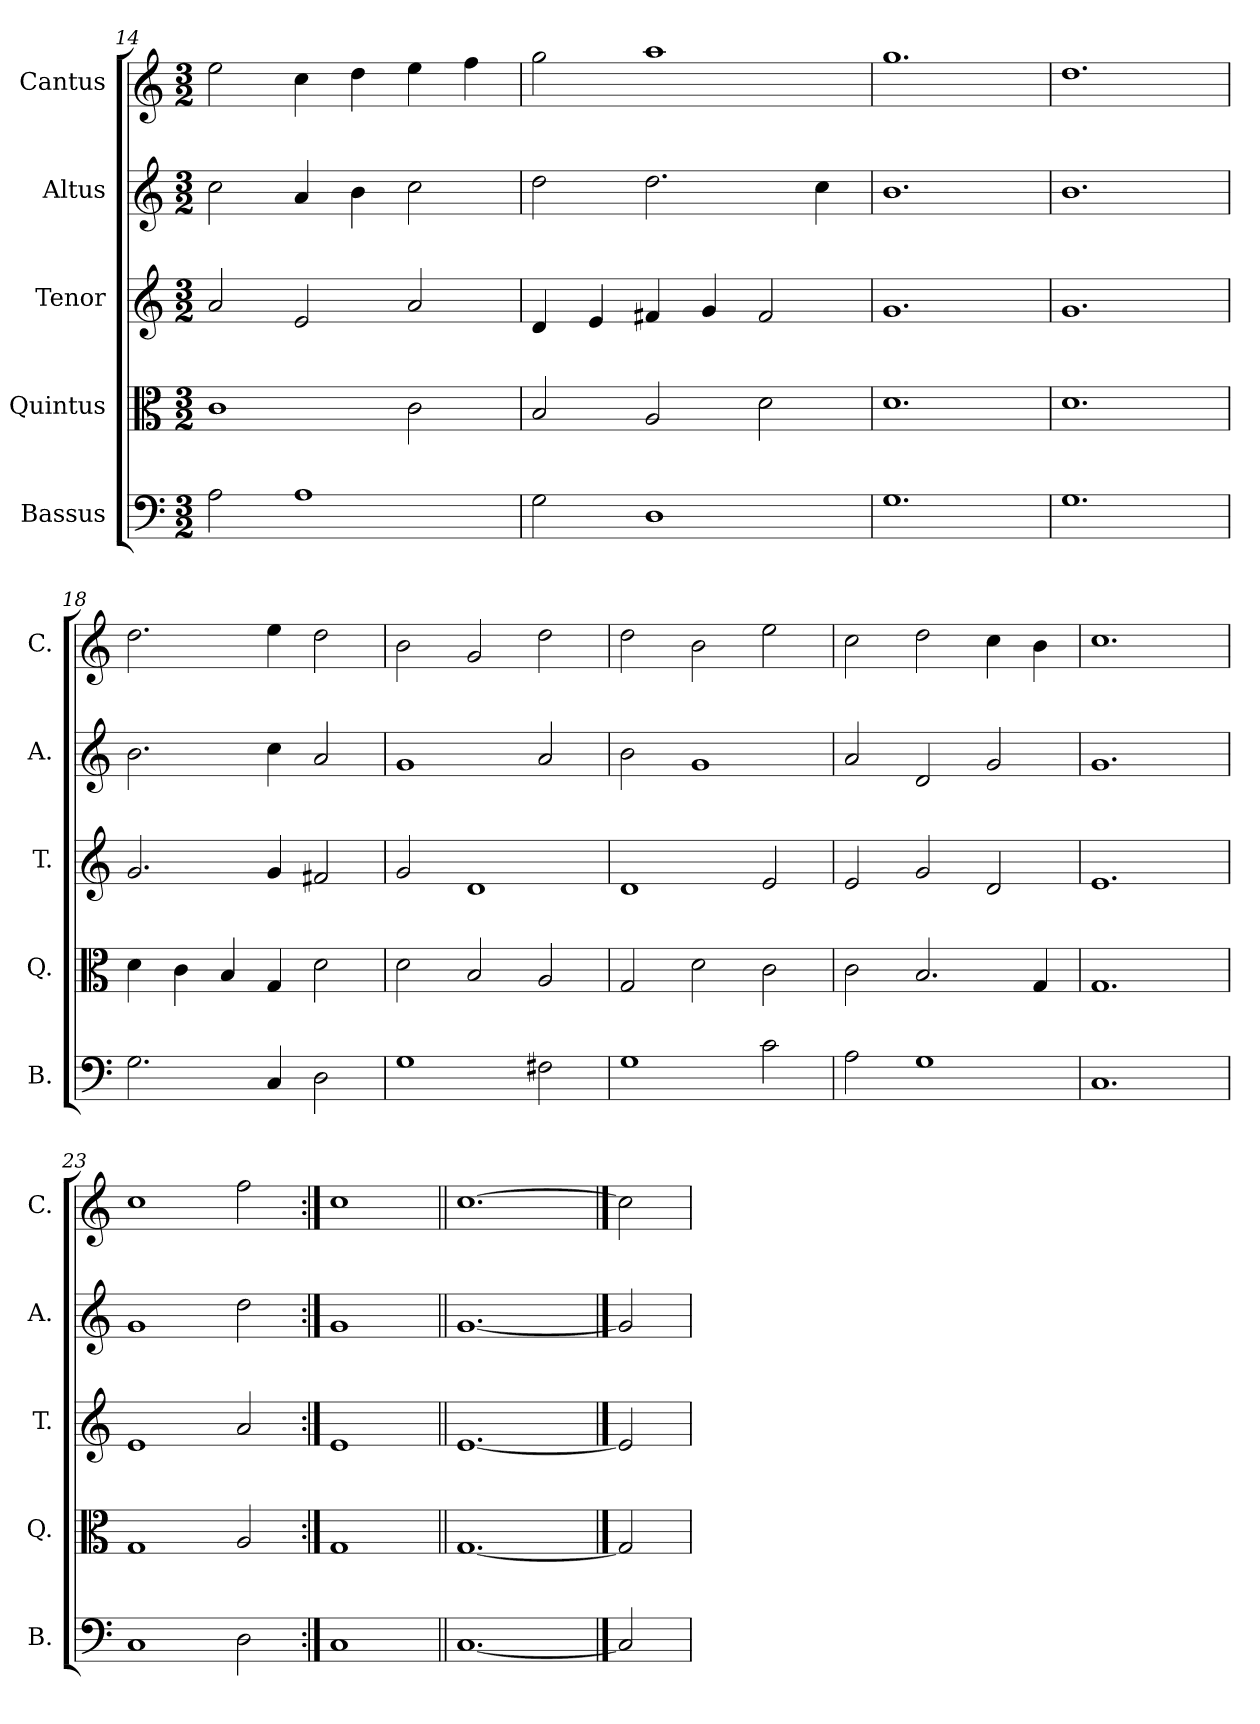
**kern	**kern	**kern	**kern	**kern
*part5	*part4	*part3	*part2	*part1
*staff5	*staff4	*staff3	*staff2	*staff1
*I"Bassus	*I"Quintus	*I"Tenor	*I"Altus	*I"Cantus
*I'B.	*I'Q.	*I'T.	*I'A.	*I'C.
*clefF4	*clefC3	*clefG2	*clefG2	*clefG2
*k[]	*k[]	*k[]	*k[]	*k[]
*C:	*C:	*C:	*C:	*C:
*M3/2	*M3/2	*M3/2	*M3/2	*M3/2
=14	=14	=14	=14	=14
2A\	1c\	2a/	2cc\	2ee\
1A\	.	2e/	4a/	4cc\
.	.	.	4b\	4dd\
.	2c\	2a/	2cc\	4ee\
.	.	.	.	4ff\
=15	=15	=15	=15	=15
2G\	2B/	4d/	2dd\	2gg\
.	.	4e/	.	.
1D\	2A/	4f#X/	2.dd\	1aa\
.	.	4g/	.	.
.	2d\	2f#/	.	.
.	.	.	4cc\	.
=16	=16	=16	=16	=16
1.G\	1.d\	1.g/	1.b\	1.gg\
=17	=17	=17	=17	=17
1.G\	1.d\	1.g/	1.b\	1.dd\
!!LO:LB:g=z
=18	=18	=18	=18	=18
2.G\	4d\	2.g/	2.b\	2.dd\
.	4c\	.	.	.
.	4B/	.	.	.
4C/	4G/	4g/	4cc\	4ee\
2D\	2d\	2f#X/	2a/	2dd\
=19	=19	=19	=19	=19
1G\	2d\	2g/	1g/	2b\
.	2B/	1d/	.	2g/
2F#X\	2A/	.	2a/	2dd\
=20	=20	=20	=20	=20
1G\	2G/	1d/	2b\	2dd\
.	2d\	.	1g/	2b\
2c\	2c\	2e/	.	2ee\
=21	=21	=21	=21	=21
2A\	2c\	2e/	2a/	2cc\
1G\	2.B/	2g/	2d/	2dd\
.	.	2d/	2g/	4cc\
.	4G/	.	.	4b\
=22	=22	=22	=22	=22
1.C/	1.G/	1.e/	1.g/	1.cc\
=23	=23	=23	=23	=23
1C/	1G/	1e/	1g/	1cc\
2D\	2A/	2a/	2dd\	2ff\
=24:|!	=24:|!	=24:|!	=24:|!	=24:|!
1C/	1G/	1e/	1g/	1cc\
=25||	=25||	=25||	=25||	=25||
[1.C/	[1.G/	[1.e/	[1.g/	[1.cc\
==26	==26	==26	==26	==26
2C/]	2G/]	2e/]	2g/]	2cc\]
=	=	=	=	=
*-	*-	*-	*-	*-
